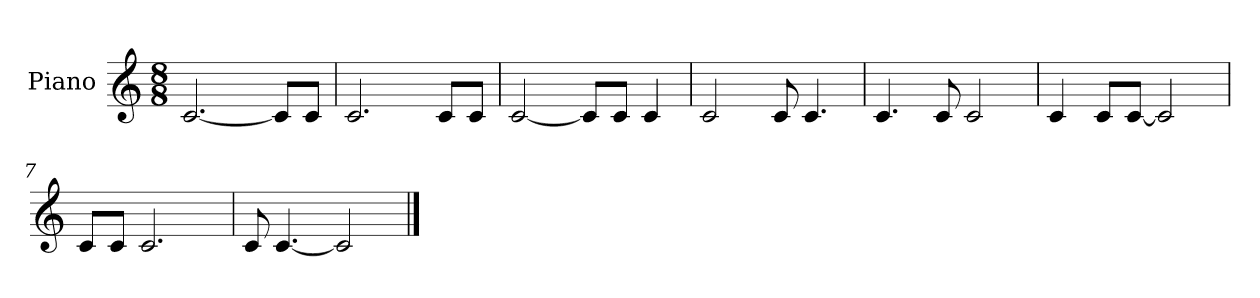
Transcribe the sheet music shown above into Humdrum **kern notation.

**kern
*part1
*staff1
*I"Piano
*I'Pno.
*clefG2
*k[]
*M8/8
*MM90
=1
[2.c/
8c/L]
8c/J
=2
2.c/
8c/L
8c/J
=3
[2c/
8c/L]
8c/J
4c/
=4
2c/
8c/
4.c/
=5
4.c/
8c/
2c/
=6
4c/
8c/L
[8c/J
2c/]
=7
8c/L
8c/J
2.c/
=8
8c/
[4.c/
2c/]
==
*-
